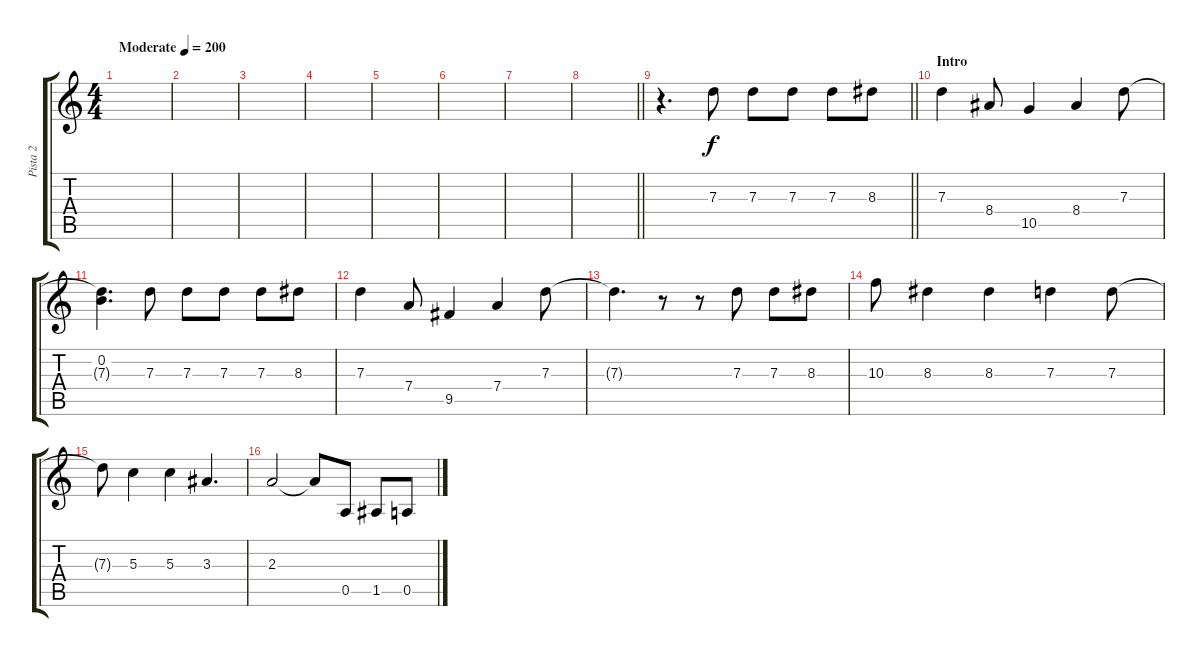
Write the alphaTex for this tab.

\track ("Pista 2" "Pista 2") {instrument overdrivenguitar}
\staff {score tabs}
\tuning (E4 B3 G3 D3 A2 E2) {hide}
\ts (4 4)
\tempo (200 "Moderate")
\clef g2
\ks c
|
|
|
|
|
|
|
\barLineRight lightlight
|
\barLineRight lightlight
r.4{d} 7.3.8 7.3.8 7.3.8 7.3.8 8.3.8 |
\section ("" "Intro")
7.3.4 8.4.8 10.5.4 8.4.4 7.3.8 |
(0.2 7.3{t}).4{d} 7.3.8 7.3.8 7.3.8 7.3.8 8.3.8 |
7.3.4 7.4.8 9.5.4 7.4.4 7.3.8 |
7.3{t}.4{d} r.8 r.8 7.3.8 7.3.8 8.3.8 |
10.3.8 8.3.4 8.3.4 7.3.4 7.3.8 |
7.3{t}.8 5.3.4 5.3.4 3.3.4{d} |
2.3.2 2.3{t}.8 0.5.8 1.5.8 0.5.8
